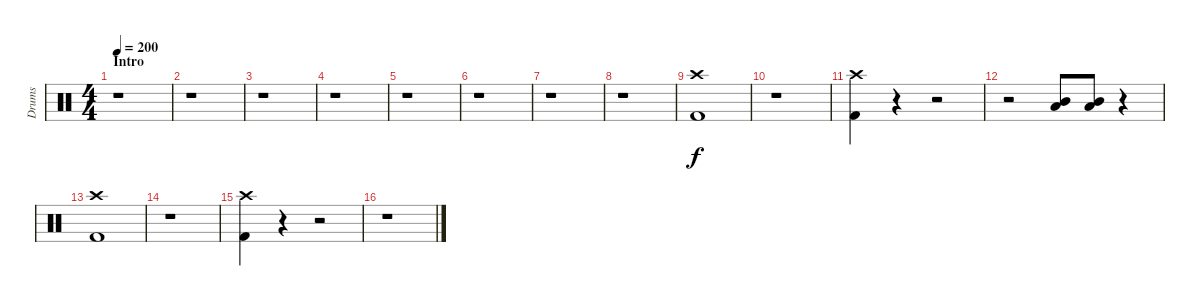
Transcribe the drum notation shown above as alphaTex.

\track ("Drums" "Drums") {instrument percussion}
\staff {score}
\articulation defaults
\ts (4 4)
\section ("" "Intro")
\tempo 200
\clef neutral
\ks c
r.1{dy f} |
r.1 |
r.1 |
r.1 |
r.1 |
r.1 |
r.1 |
r.1 |
("Crash high (hit)" "Kick (hit) 2").1 |
r.1 |
("Crash high (hit)" "Kick (hit) 2").4 r.4 r.2 |
r.2 ("Mid Tom (hit)" "Low Tom (hit)").8 ("Mid Tom (hit)" "Low Tom (hit)").8 r.4 |
("Crash high (hit)" "Kick (hit) 2").1 |
r.1 |
("Crash high (hit)" "Kick (hit) 2").4 r.4 r.2 |
r.1
